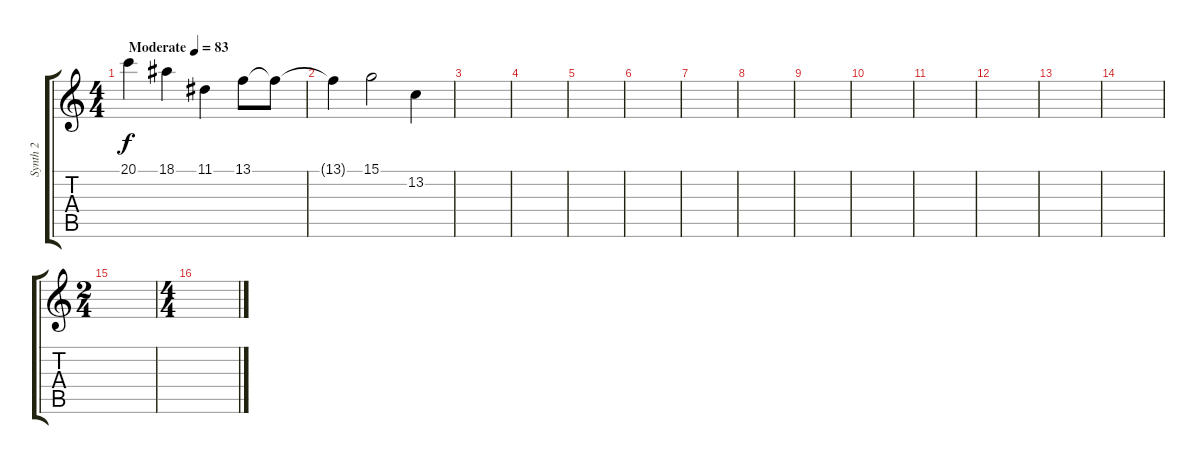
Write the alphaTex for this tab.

\track ("Synth 2" "Synth 2") {instrument stringensemble1}
\staff {score tabs}
\tuning (E4 B3 G3 D3 A2 E2) {hide}
\ts (4 4)
\tempo (83 "Moderate")
\tempo 82
\tempo (83 "Moderate")
\clef g2
\ks c
20.1.4{dy f instrument stringensemble1} 18.1.4 11.1.4 13.1.8 13.1{t}.8 |
13.1{t}.4 15.1.2 13.2.4 |
|
|
|
|
|
|
|
|
|
|
|
|
\ts (2 4)
|
\ts (4 4)
